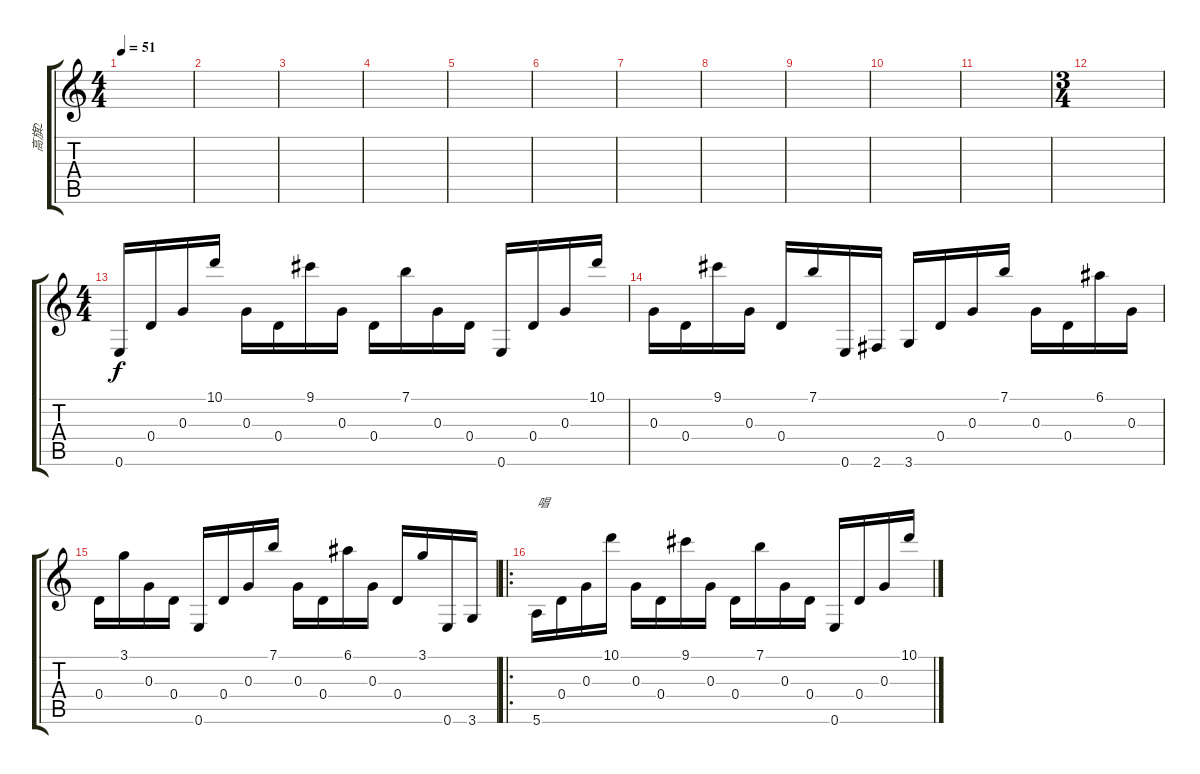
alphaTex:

\track ("高旗2" "高旗2") {instrument electricguitarclean}
\staff {score tabs}
\tuning (E4 B3 G3 D3 A2 E2) {hide}
\ts (4 4)
\tempo 51
\clef g2
\ks c
|
|
|
|
|
|
|
|
|
|
|
\ts (3 4)
|
\ts (4 4)
0.6.16 0.4.16 0.3.16 10.1.16 0.3.16 0.4.16 9.1.16 0.3.16 0.4.16 7.1.16 0.3.16 0.4.16 0.6.16 0.4.16 0.3.16 10.1.16 |
0.3.16 0.4.16 9.1.16 0.3.16 0.4.16 7.1.16 0.6.16 2.6.16 3.6.16 0.4.16 0.3.16 7.1.16 0.3.16 0.4.16 6.1.16 0.3.16 |
0.4.16 3.1.16 0.3.16 0.4.16 0.6.16 0.4.16 0.3.16 7.1.16 0.3.16 0.4.16 6.1.16 0.3.16 0.4.16 3.1.16 0.6.16 3.6.16 |
\ro
5.6.16{txt "唱"} 0.4.16 0.3.16 10.1.16 0.3.16 0.4.16 9.1.16 0.3.16 0.4.16 7.1.16 0.3.16 0.4.16 0.6.16 0.4.16 0.3.16 10.1.16
